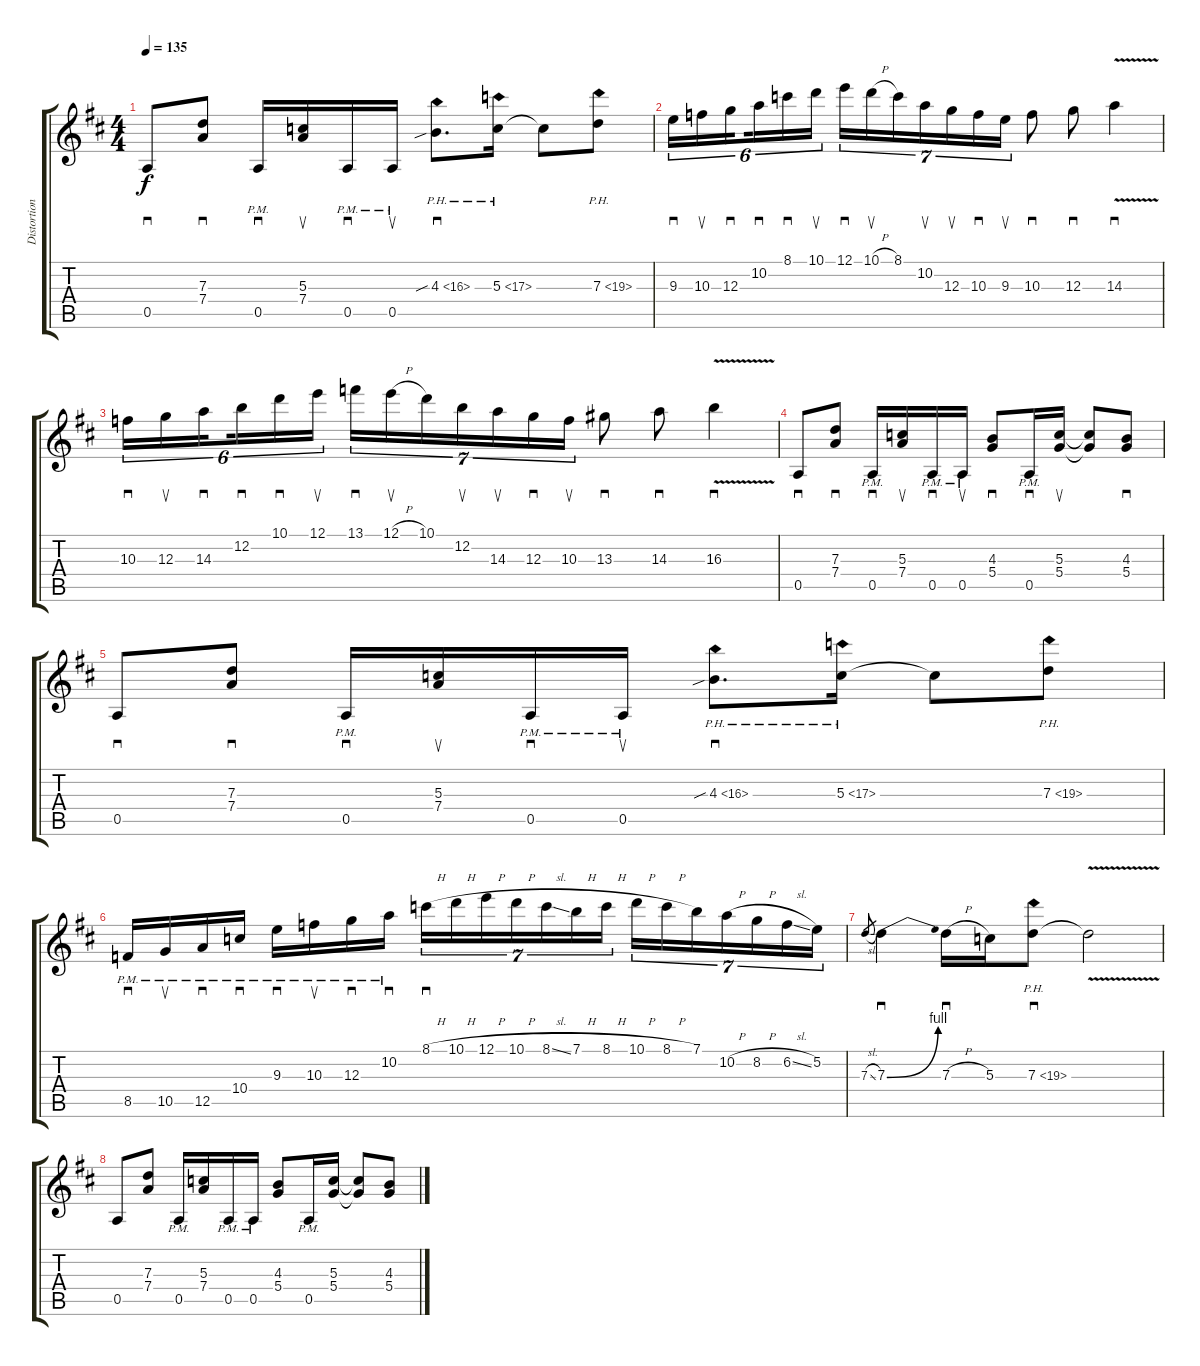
\track ("Distortion Guitar" "Distortion") {instrument overdrivenguitar}
\staff {score tabs}
\tuning (E4 B3 G3 D3 A2 E2) {hide}
\ts (4 4)
\tempo 135
\clef g2
\ks bminor
0.5.8{sd dy f} (7.3 7.4).8{sd} 0.5{pm}.16{sd} (5.3 7.4).16{su} 0.5{pm}.16{sd} 0.5{pm}.16{su} 4.3{ph 12 sib}.8{d sd} 5.3{ph 12}.16 5.3{t}.8 7.3{ph 12}.8 |
9.3.16{sd tu (6 4)} 10.3.16{su tu (6 4)} 12.3.16{sd tu (6 4) beam splitsecondary} 10.2.16{sd tu (6 4)} 8.1.16{sd tu (6 4)} 10.1.16{su tu (6 4)} 12.1.16{sd tu (7 4)} 10.1{h}.16{su tu (7 4)} 8.1.16{tu (7 4)} 10.2.16{su tu (7 4)} 12.3.16{su tu (7 4)} 10.3.16{sd tu (7 4)} 9.3.16{su tu (7 4)} 10.3.8{sd} 12.3.8{sd} 14.3{v}.4{sd} |
10.3.16{sd tu (6 4)} 12.3.16{su tu (6 4)} 14.3.16{sd tu (6 4) beam splitsecondary} 12.2.16{sd tu (6 4)} 10.1.16{sd tu (6 4)} 12.1.16{su tu (6 4)} 13.1.16{sd tu (7 4)} 12.1{h}.16{su tu (7 4)} 10.1.16{tu (7 4)} 12.2.16{su tu (7 4)} 14.3.16{su tu (7 4)} 12.3.16{sd tu (7 4)} 10.3.16{su tu (7 4)} 13.3.8{sd} 14.3.8{sd} 16.3{v}.4{sd} |
0.5.8{sd} (7.3 7.4).8{sd} 0.5{pm}.16{sd} (5.3 7.4).16{su} 0.5{pm}.16{sd} 0.5{pm}.16{su} (4.3 5.4).8{sd} 0.5{pm}.16{sd} (5.3 5.4).16{su} (5.3{t} 5.4{t}).8 (4.3 5.4).8{sd} |
0.5.8{sd} (7.3 7.4).8{sd} 0.5{pm}.16{sd} (5.3 7.4).16{su} 0.5{pm}.16{sd} 0.5{pm}.16{su} 4.3{ph 12 sib}.8{d sd} 5.3{ph 12}.16 5.3{t}.8 7.3{ph 12}.8 |
8.5{pm}.16{sd} 10.5{pm}.16{su} 12.5{pm}.16{sd} 10.4{pm}.16{sd} 9.3{pm}.16{sd} 10.3{pm}.16{su} 12.3{pm}.16{sd} 10.2{pm}.16{sd} 8.1{h}.16{sd tu (7 4)} 10.1{h}.16{tu (7 4)} 12.1{h}.16{tu (7 4)} 10.1{h}.16{tu (7 4)} 8.1{sl}.16{tu (7 4)} 7.1{h}.16{tu (7 4)} 8.1{h}.16{tu (7 4)} 10.1{h}.16{tu (7 4)} 8.1{h}.16{tu (7 4)} 7.1.16{tu (7 4)} 10.2{h}.16{tu (7 4)} 8.2{h}.16{tu (7 4)} 6.2{sl}.16{tu (7 4)} 5.2.16{tu (7 4)} |
7.3{sl}.8{gr} 7.3{be (bend 0 0 60 4)}.4{sd} 7.3{h}.16{sd} 5.3.16 7.3{ph 12}.8{sd} 7.3{v t}.2 |
0.5.8 (7.3 7.4).8 0.5{pm}.16 (5.3 7.4).16 0.5{pm}.16 0.5{pm}.16 (4.3 5.4).8 0.5{pm}.16 (5.3 5.4).16 (5.3{t} 5.4{t}).8 (4.3 5.4).8
